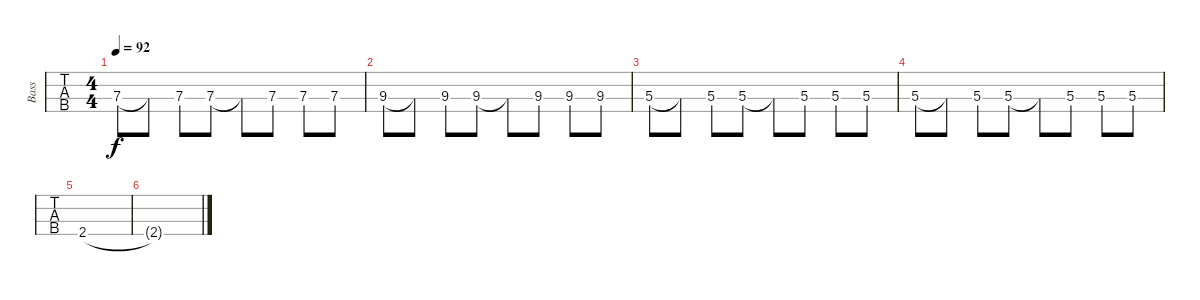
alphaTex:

\track ("Bass" "Bass") {instrument electricbasspick}
\staff {tabs}
\tuning (G2 D2 A1 E1) {hide}
\ts (4 4)
\tempo 92
\clef f4
\ks c
7.3.8{dy f} 7.3{t}.8 7.3.8 7.3.8 7.3{t}.8 7.3.8 7.3.8 7.3.8 |
9.3.8 9.3{t}.8 9.3.8 9.3.8 9.3{t}.8 9.3.8 9.3.8 9.3.8 |
5.3.8 5.3{t}.8 5.3.8 5.3.8 5.3{t}.8 5.3.8 5.3.8 5.3.8 |
5.3.8 5.3{t}.8 5.3.8 5.3.8 5.3{t}.8 5.3.8 5.3.8 5.3.8 |
2.4.1 |
2.4{t}.1
